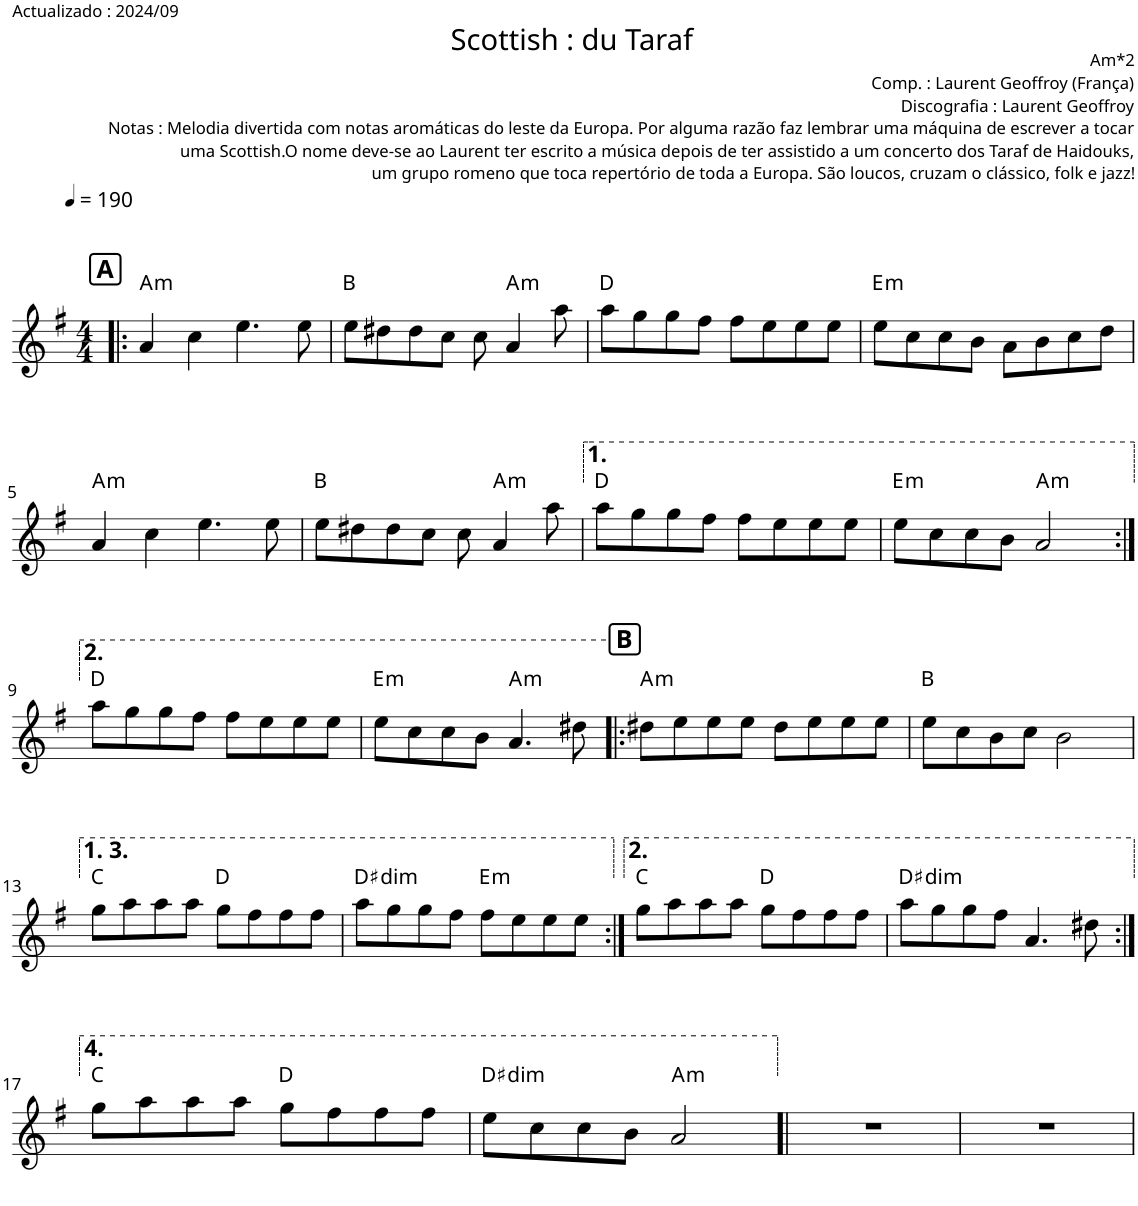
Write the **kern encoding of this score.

**kern	**harte
*part1	*part1
*staff1	*
*I"Piano	*
*I'Pno.	*
*clefG2	*
*k[f#]	*
*M4/4	*
*MM190	*
!!LO:REH:place=s1:a:B:cj:fs=12:t=A
=1!|:	=1!|:
!	!LO:H:kt=m
4a/	A:min
4cc\	.
4.ee\	.
8ee\	.
=2	=2
8ee\L	B:maj
8dd#X\	.
8dd#\	.
8cc\J	.
8cc\	.
!	!LO:H:kt=m
4a/	A:min
8aa\	.
=3	=3
8aa\L	D:maj
8gg\	.
8gg\	.
8ff#\J	.
8ff#\L	.
8ee\	.
8ee\	.
8ee\J	.
=4	=4
!	!LO:H:kt=m
8ee\L	E:min
8cc\	.
8cc\	.
8b\J	.
8a\L	.
8b\	.
8cc\	.
8dd\J	.
!!LO:LB:g=z
=5	=5
!	!LO:H:kt=m
4a/	A:min
4cc\	.
4.ee\	.
8ee\	.
=6	=6
8ee\L	B:maj
8dd#X\	.
8dd#\	.
8cc\J	.
8cc\	.
!	!LO:H:kt=m
4a/	A:min
8aa\	.
=7	=7
8aa\L	D:maj
8gg\	.
8gg\	.
8ff#\J	.
8ff#\L	.
8ee\	.
8ee\	.
8ee\J	.
=8	=8
!	!LO:H:kt=m
8ee\L	E:min
8cc\	.
8cc\	.
8b\J	.
!	!LO:H:kt=m
2a/	A:min
!!LO:LB:g=z
=9:|!	=9:|!
8aa\L	D:maj
8gg\	.
8gg\	.
8ff#\J	.
8ff#\L	.
8ee\	.
8ee\	.
8ee\J	.
=10	=10
!	!LO:H:kt=m
8ee\L	E:min
8cc\	.
8cc\	.
8b\J	.
!	!LO:H:kt=m
4.a/	A:min
8dd#X\	.
!!LO:REH:place=s1:a:B:cj:fs=12:t=B
=11!|:	=11!|:
!	!LO:H:kt=m
8dd#X\L	A:min
8ee\	.
8ee\	.
8ee\J	.
8dd#\L	.
8ee\	.
8ee\	.
8ee\J	.
=12	=12
8ee\L	B:maj
8cc\	.
8b\	.
8cc\J	.
2b\	.
!!LO:LB:g=z
=13	=13
8gg\L	C:maj
8aa\	.
8aa\	.
8aa\J	.
8gg\L	D:maj
8ff#\	.
8ff#\	.
8ff#\J	.
=14	=14
!	!LO:H:kt=dim
8aa\L	D#:dim
8gg\	.
8gg\	.
8ff#\J	.
!	!LO:H:kt=m
8ff#\L	E:min
8ee\	.
8ee\	.
8ee\J	.
=15:|!	=15:|!
8gg\L	C:maj
8aa\	.
8aa\	.
8aa\J	.
8gg\L	D:maj
8ff#\	.
8ff#\	.
8ff#\J	.
=16	=16
!	!LO:H:kt=dim
8aa\L	D#:dim
8gg\	.
8gg\	.
8ff#\J	.
4.a/	.
8dd#X\	.
!!LO:LB:g=z
=17:|!	=17:|!
8gg\L	C:maj
8aa\	.
8aa\	.
8aa\J	.
8gg\L	D:maj
8ff#\	.
8ff#\	.
8ff#\J	.
=18	=18
!	!LO:H:kt=dim
8ee\L	D#:dim
8cc\	.
8cc\	.
8b\J	.
!	!LO:H:kt=m
2a/	A:min
=19!|	=19!|
1r	.
=20	=20
1r	.
=	=
*-	*-
